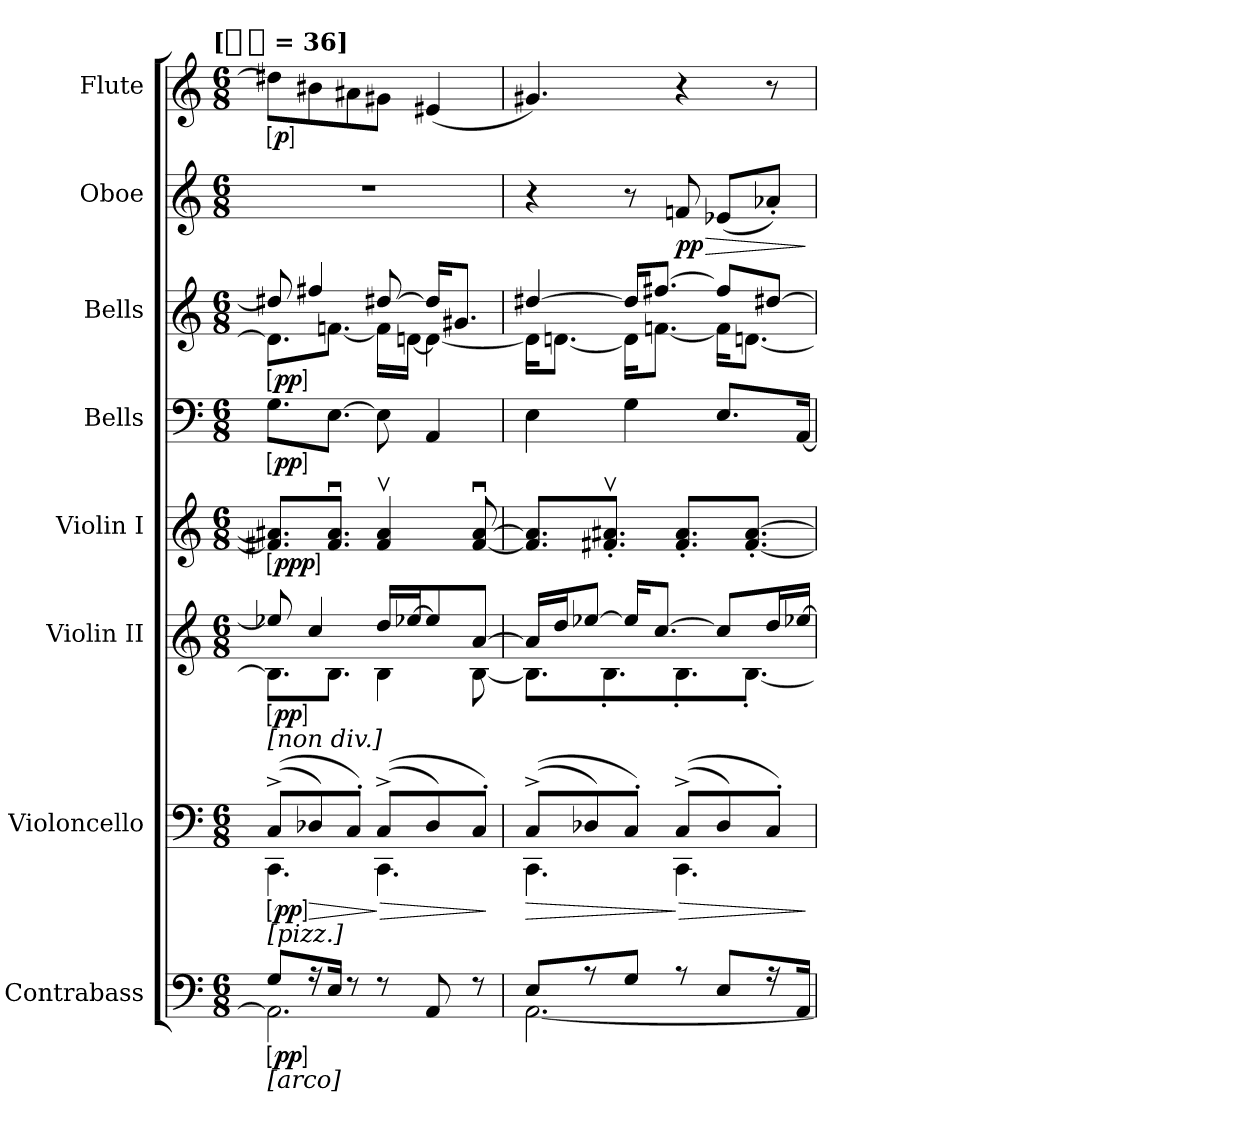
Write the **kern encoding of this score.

**kern	**dynam	**kern	**dynam	**kern	**dynam	**kern	**dynam	**kern	**dynam	**kern	**dynam	**kern	**dynam	**kern	**dynam
*part8	*part8	*part7	*part7	*part6	*part6	*part5	*part5	*part4	*part4	*part3	*part3	*part2	*part2	*part1	*part1
*staff8	*staff8	*staff7	*staff7	*staff6	*staff6	*staff5	*staff5	*staff4	*staff4	*staff3	*staff3	*staff2	*staff2	*staff1	*staff1
*I"Contrabass	*	*I"Violoncello	*	*I"Violin II	*	*I"Violin I	*	*I"Bells	*	*I"Bells	*	*I"Oboe	*	*I"Flute	*
*I'Cb.	*	*I'Vc.	*	*I'Vln. II	*	*I'Vln. I	*	*	*	*	*	*I'Ob.	*	*I'Fl.	*
*clefF4	*	*clefF4	*	*clefG2	*	*clefG2	*	*clefF4	*	*clefG2	*	*clefG2	*	*clefG2	*
*ITrd7c12	*	*	*	*	*	*	*	*	*	*	*	*	*	*	*
*k[]	*	*k[]	*	*k[]	*	*k[]	*	*k[]	*	*k[]	*	*k[]	*	*k[]	*
*C:	*	*C:	*	*C:	*	*C:	*	*C:	*	*C:	*	*C:	*	*C:	*
!!LO:TX:omd:t=[[quarter-dot] = 36]
*M6/8	*	*M6/8	*	*M6/8	*	*M6/8	*	*M6/8	*	*M6/8	*	*M6/8	*	*M6/8	*
*MM54	*	*MM54	*	*MM54	*	*MM54	*	*MM54	*	*MM54	*	*MM54	*	*MM54	*
=1	=1	=1	=1	=1	=1	=1	=1	=1	=1	=1	=1	=1	=1	=1	=1
*^	*	*^	*	*	*	*	*	*	*	*	*	*	*	*	*
!	!	!	!	!	!	!	!	!	!	!	!	!LO:TX:a:t=Bells die away	!	!	!	!	!
!	!	!	!LO:TX:a:t=[non div.]	!	!	!	!	!	!	!	!	!	!	!	!	!	!
!LO:TX:b:t=[arco]	!	!	!	!	!	!	!	!	!	!	!	!	!	!	!	!	!
!LO:TX:a:t=[pizz.]	!	!	!	!	!	!	!	!	!	!	!	!	!	!	!	!	!
!	!	!LO:DY:ed=brack	!	!	!LO:HP:b	!	!	!	!	!	!	!	!	!	!	!	!
*	*	*	*	*	*	*^	*	*	*	*	*	*^	*	*	*	*	*
!	!	!	!	!	!LO:DY:n=1:ed=brack	!	!	!LO:DY:ed=brack	!	!LO:DY:ed=brack	!	!LO:DY:ed=brack	!	!	!LO:DY:ed=brack	!	!	!	!LO:DY:ed=brack
8GGL	2.AAA]	pp	((8C^L	4.CC	> pp	8ee-X]	8.BiL]	pp	8.f#Xi] 8.a#X]L	ppp	8.GL	pp	8dd#X]	8.dnjL]	pp	4%3r	.	8dd#X\L]	p
16r	.	.	8D-X)	.	.	4cc	.	.	.	.	.	.	4ff#X	.	.	.	.	8b#X	.
16EEJk	.	.	.	.	.	.	8.BJ	.	8.f#u 8.a#uJ	.	[8.EJ	.	.	[8.fnJ	.	.	.	.	.
8r	.	.	8C'J)	.	.	.	.	.	.	.	.	.	.	.	.	.	.	8a#X	.
!	!	!	!	!	!LO:HP:n=1:b	!	!	!	!	!	!	!	!	!	!	!	!	!	!
8r	.	.	((8C^L	4.CC	] >	16ddLL	4B	.	4f#v 4a#v	.	8E]	.	[8dd#X	16fLL]	.	.	.	8g#XiJ	.
.	.	.	.	.	.	[16ee-XJ	.	.	.	.	.	.	.	[16dnJJ	.	.	.	.	.
8AAA	.	.	8D-)	.	.	8ee-]	.	.	.	.	4AA	.	16dd#KL]	4d_	.	.	.	(4e#X	.
.	.	.	.	.	.	.	.	.	.	.	.	.	8.g#XJ	.	.	.	.	.	.
8r	.	.	8C'J)	.	.	[8aJ	[8B	.	[8f#u [8a#u	.	.	.	.	.	.	.	.	.	.
*v	*v	*	*	*	*	*v	*v	*	*	*	*	*	*v	*v	*	*	*	*	*
*	*	*v	*v	*	*	*	*	*	*	*	*	*	*	*	*	*
.	.	.	]	.	.	.	.	.	.	.	.	.	.	.	.
=2	=2	=2	=2	=2	=2	=2	=2	=2	=2	=2	=2	=2	=2	=2	=2
*^	*	*^	*	*	*	*	*	*	*	*	*	*	*	*	*
!	!	!	!	!	!LO:HP:b	!	!	!	!	!	!	!	!	!	!	!	!
*	*	*	*	*	*	*^	*	*	*	*	*	*^	*	*	*	*	*
8EEL	[2.AAA	.	((8C^L	4.CC	>	16aLL]	8.BL]	.	8.f#] 8.a#]L	.	4E	.	[4dd#X	16dKL]	.	4r	.	4.g#X)	.
.	.	.	.	.	.	16ddJ	.	.	.	.	.	.	.	[8.dnJ	.	.	.	.	.
8r	.	.	8D-X)	.	.	[8ee-XJ	.	.	.	.	.	.	.	.	.	.	.	.	.
.	.	.	.	.	.	.	8.B'	.	8.f#X'v 8.a#X'vJ	.	.	.	.	.	.	.	.	.	.
8GGJ	.	.	8C'J)	.	.	16ee-KL]	.	.	.	.	4G	.	16dd#KL]	16dKL]	.	8r	.	.	.
.	.	.	.	.	.	[8.ccJ	.	.	.	.	.	.	[8.ff#XJ	[8.fnJ	.	.	.	.	.
!	!	!	!	!	!LO:HP:n=1:b	!	!	!	!	!	!	!	!	!	!	!	!LO:HP:b	!	!
8r	.	.	((8C^L	4.CC	] >	.	8.B'	.	8.f#' 8.a#'L	.	.	.	.	.	.	8fn	> pp	4r	.
8EEL	.	.	8D-)	.	.	8ccL]	.	.	.	.	8.EL	.	8ff#L]	16fKL]	.	(8e-XL	.	.	.
.	.	.	.	.	.	.	[8.B'J	.	[8.f#' [8.a#'J	.	.	.	.	[8.dnJ	.	.	.	.	.
16r	.	.	8C'J)	.	.	16ddL	.	.	.	.	.	.	[8dd#XJ	.	.	8a-X'J)	.	8r	.
16AAAJk	.	.	.	.	.	[16ee-XJJ	.	.	.	.	[16AAJk	.	.	.	.	.	.	.	.
*v	*v	*	*	*	*	*v	*v	*	*	*	*	*	*v	*v	*	*	*	*	*
*	*	*v	*v	*	*	*	*	*	*	*	*	*	*	*	*	*
.	.	.	]	.	.	.	.	.	.	.	.	.	]	.	.
=	=	=	=	=	=	=	=	=	=	=	=	=	=	=	=
*-	*-	*-	*-	*-	*-	*-	*-	*-	*-	*-	*-	*-	*-	*-	*-
